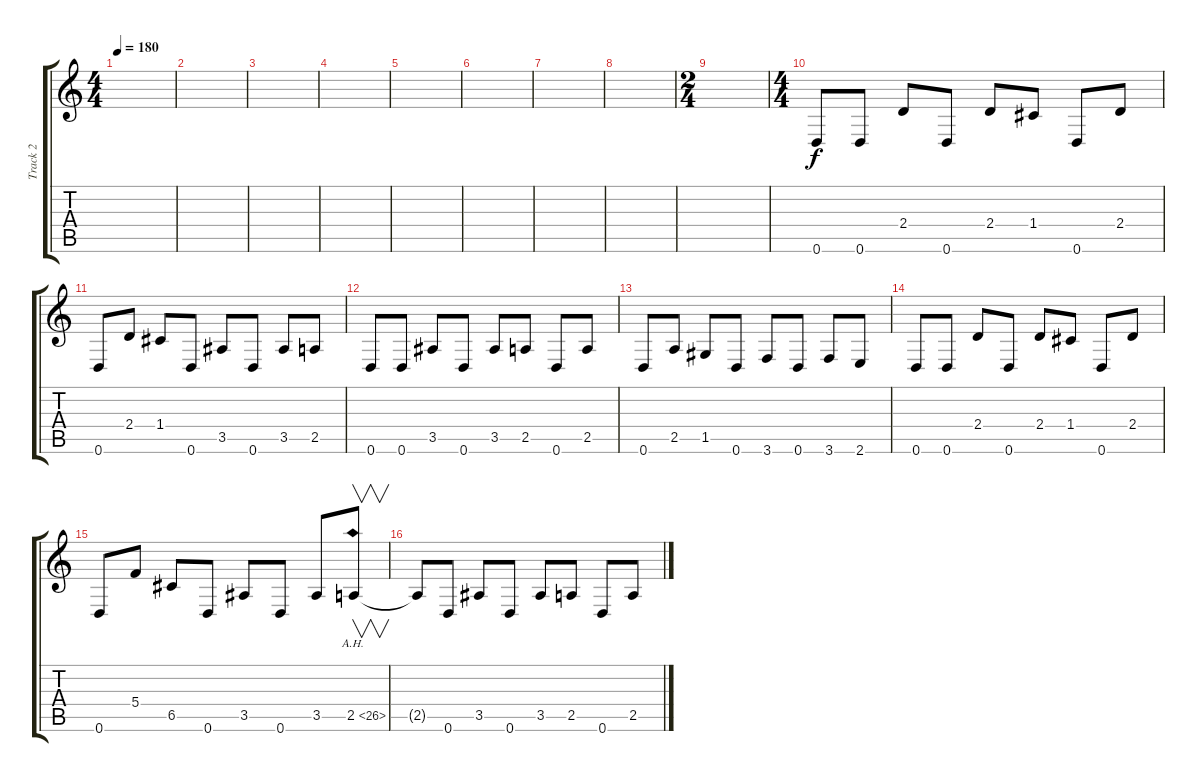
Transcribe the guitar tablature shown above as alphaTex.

\track ("Track 2" "Track 2") {instrument distortionguitar}
\staff {score tabs}
\tuning (D4 A3 F3 C3 G2 D2) {hide}
\ts (4 4)
\tempo 180
\clef g2
\ks c
|
|
|
|
|
|
|
|
\ts (2 4)
|
\ts (4 4)
0.6.8 0.6.8 2.4.8 0.6.8 2.4.8 1.4.8 0.6.8 2.4.8 |
0.6.8 2.4.8 1.4.8 0.6.8 3.5.8 0.6.8 3.5.8 2.5.8 |
0.6.8 0.6.8 3.5.8 0.6.8 3.5.8 2.5.8 0.6.8 2.5.8 |
0.6.8 2.5.8 1.5.8 0.6.8 3.6.8 0.6.8 3.6.8 2.6.8 |
0.6.8 0.6.8 2.4.8 0.6.8 2.4.8 1.4.8 0.6.8 2.4.8 |
0.6.8 5.4.8 6.5.8 0.6.8 3.5.8 0.6.8 3.5.8 2.5{ah 24}.8{v} |
2.5{t}.8 0.6.8 3.5.8 0.6.8 3.5.8 2.5.8 0.6.8 2.5.8
